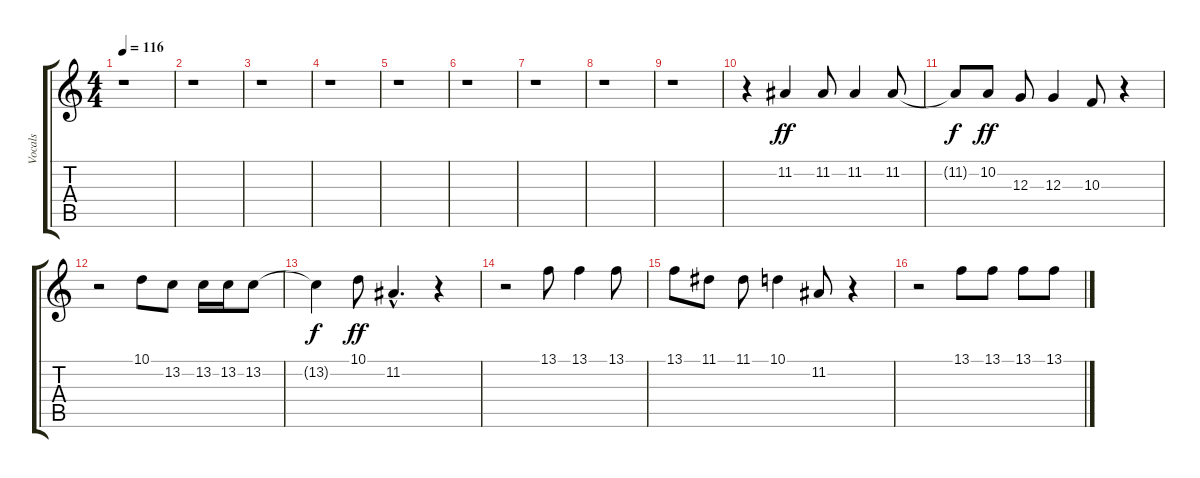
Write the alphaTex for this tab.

\track ("Vocals" "Vocals") {instrument lead3calliope}
\staff {score tabs}
\tuning (E4 B3 G3 D3 A2 E2) {hide}
\ts (4 4)
\tempo 116
\clef g2
\ks c
r.1{dy ff instrument lead3calliope} |
r.1 |
r.1 |
r.1 |
r.1 |
r.1 |
r.1 |
r.1 |
r.1 |
r.4 11.2.4 11.2.8 11.2.4 11.2.8 |
11.2{t}.8{dy f} 10.2.8{dy ff} 12.3.8 12.3.4 10.3.8 r.4 |
r.2 10.1.8 13.2.8 13.2.16 13.2.16 13.2.8 |
13.2{t}.4{dy f} 10.1.8{dy ff} 11.2{hac}.4{d} r.4 |
r.2 13.1.8 13.1.4 13.1.8 |
13.1.8 11.1.8 11.1.8 10.1.4 11.2.8 r.4 |
r.2 13.1.8 13.1.8 13.1.8 13.1.8
